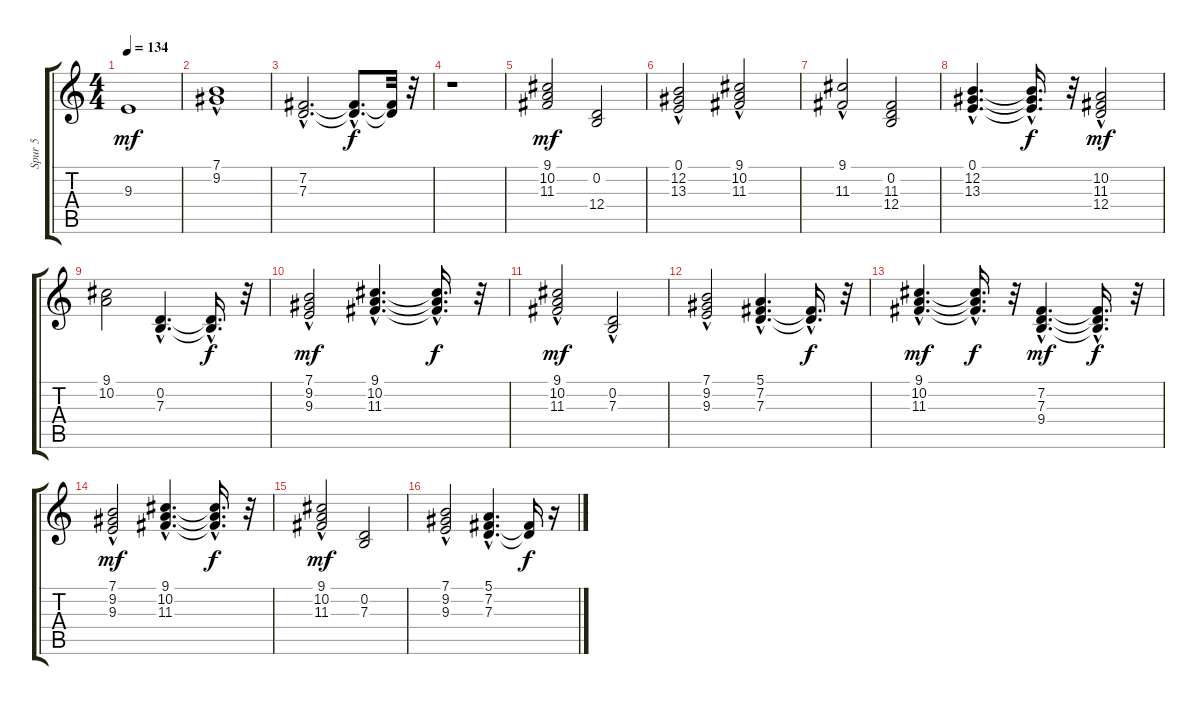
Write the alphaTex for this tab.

\track ("Spur 5" "Spur 5") {instrument synthstrings1}
\staff {score tabs}
\tuning (E4 B3 G3 D3 A2 E2) {hide}
\ts (4 4)
\tempo 134
\clef g2
\ks c
9.3.1{dy mf} |
(7.1 9.2{hac}).1 |
(7.2{hac} 7.3{hac}).2{d} (7.2{hac t} 7.3{hac t}).8{d dy f} (7.2{t} 7.3{t}).32 r.32 |
r.1 |
(9.1 10.2 11.3).2{dy mf} (0.2 12.4).2 |
(0.1 12.2{hac} 13.3).2 (9.1{hac} 10.2 11.3).2 |
(9.1{hac} 11.3).2 (0.2 11.3 12.4).2 |
(0.1{hac} 12.2{hac} 13.3{hac}).4{d} (0.1{hac t} 12.2{hac t} 13.3{t}).16{d dy f} r.32 (10.2 11.3 12.4{hac}).2{dy mf} |
(9.1 10.2).2 (0.2{hac} 7.3{hac}).4{d} (0.2{hac t} 7.3{hac t}).16{d dy f} r.32 |
(7.1{hac} 9.2 9.3).2{dy mf} (9.1{hac} 10.2{hac} 11.3{hac}).4{d} (9.1{hac t} 10.2{hac t} 11.3{hac t}).16{d dy f} r.32 |
(9.1{hac} 10.2 11.3).2{dy mf} (0.2{hac} 7.3).2 |
(7.1{hac} 9.2{hac} 9.3).2 (5.1 7.2{hac} 7.3{hac}).4{d} (7.2{hac t} 7.3{t}).16{d dy f} r.32 |
(9.1{hac} 10.2{hac} 11.3{hac}).4{d dy mf} (9.1{hac t} 10.2{hac t} 11.3{hac t}).16{d dy f} r.32 (7.2{hac} 7.3{hac} 9.4{hac}).4{d dy mf} (7.2{hac t} 7.3{hac t} 9.4{hac t}).16{d dy f} r.32 |
(7.1{hac} 9.2 9.3).2{dy mf} (9.1{hac} 10.2{hac} 11.3{hac}).4{d} (9.1{t} 10.2{hac t} 11.3{hac t}).16{d dy f} r.32 |
(9.1{hac} 10.2 11.3).2{dy mf} (0.2 7.3).2 |
(7.1 9.2{hac} 9.3).2 (5.1 7.2{hac} 7.3{hac}).4{d} (7.2{t} 7.3{t}).16{dy f} r.16
